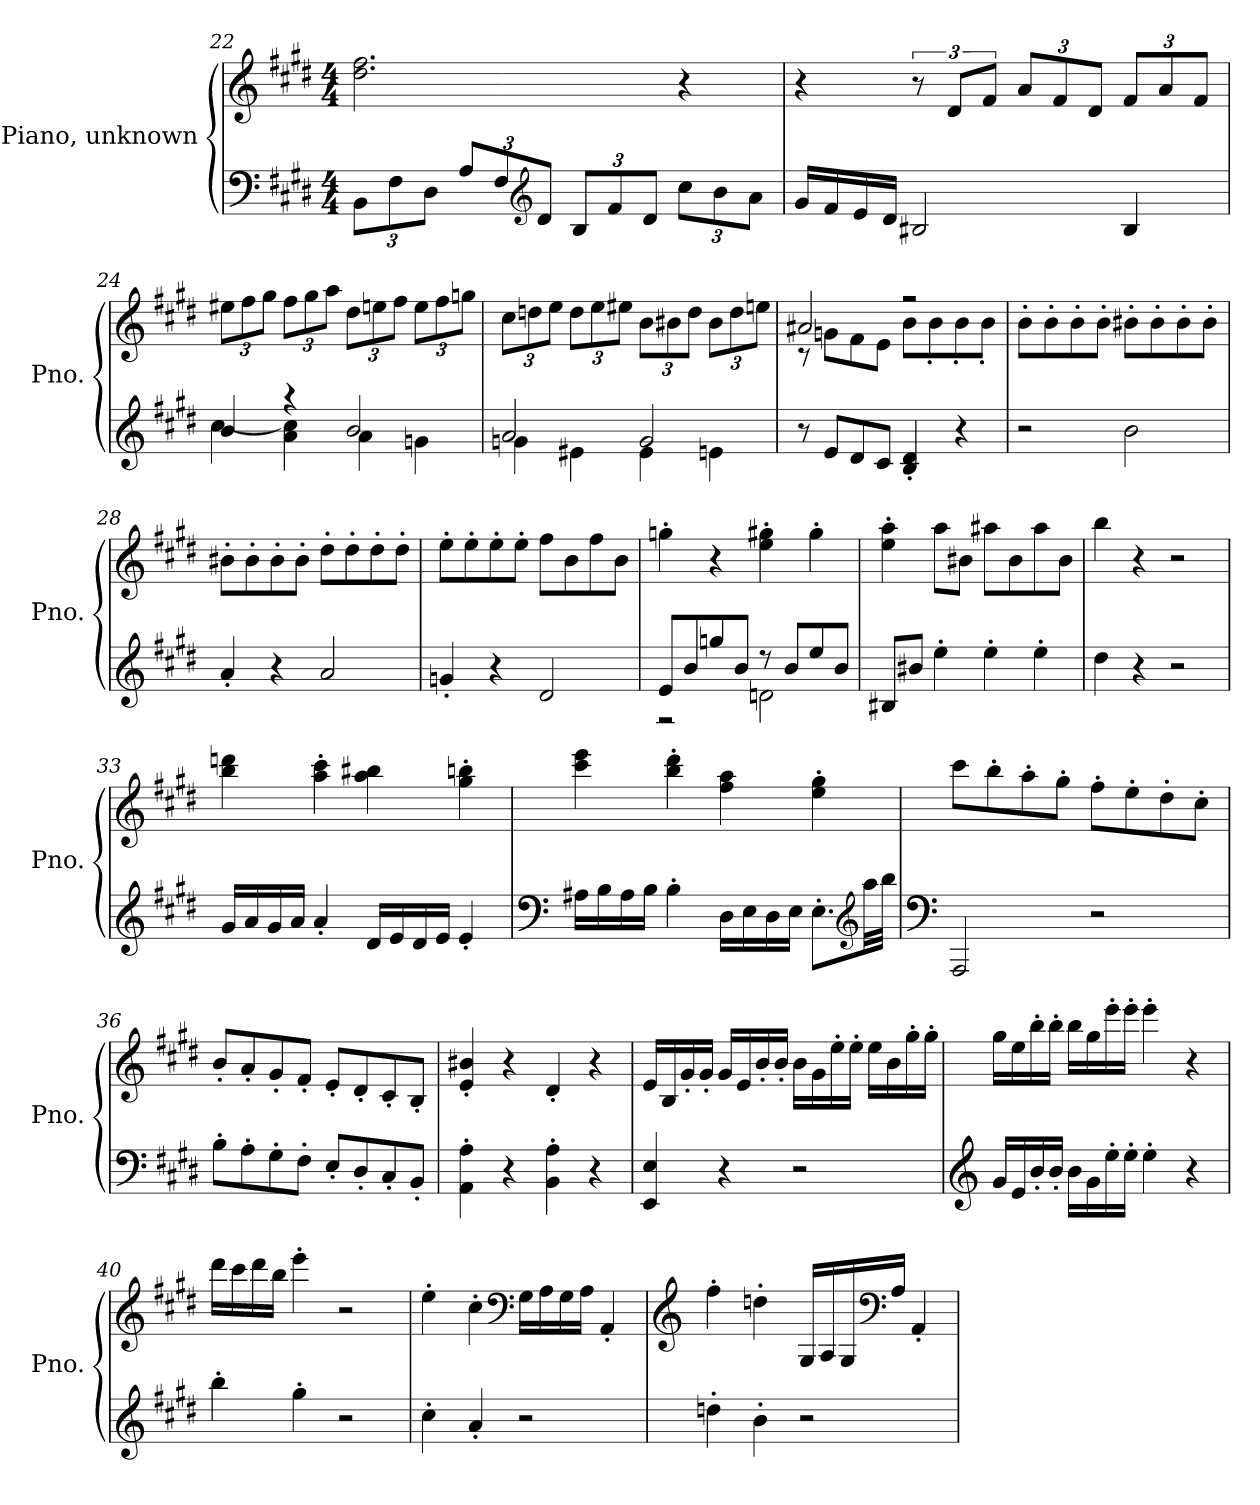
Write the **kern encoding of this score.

**kern	**kern
*part1	*part1
*staff2	*staff1
*I"Piano, unknown	*
*I'Pno.	*
!!LO:PB:g=z
*clefF4	*clefG2
*k[f#c#g#d#]	*k[f#c#g#d#]
*M4/4	*M4/4
*Xbrackettup	*
=22	=22
12BB\L	2.dd#\ 2.ff#\
12F#\	.
12D#\J	.
12A/L	.
12F#/	.
*clefG2	*
12d#/J	.
12B/L	.
12f#/	.
12d#/J	.
12cc#\L	4r
12b\	.
12a\J	.
=23	=23
16g#/LL	4r
16f#/	.
16e/	.
16d#/JJ	.
2B#X/	12r
.	12d#/L
.	12f#/J
*	*Xbrackettup
.	12a/L
.	12f#/
.	12d#/J
4B#/	12f#/L
.	12a/
.	12f#/J
=24	=24
*^	*
4b/	[4cc#\	12ee#X\L
.	.	12ff#\
.	.	12gg#\J
4r	4a\ 4cc#\]	12ff#\L
.	.	12gg#\
.	.	12aa\J
2b/	4a\	12dd#\L
.	.	12een\
.	.	12ff#\J
.	4gn\	12ee\L
.	.	12ff#\
.	.	12ggn\J
!!LO:LB:g=z
=25	=25	=25
2a/	4gn\	12cc#\L
.	.	12ddn\
.	.	12ee\J
.	4e#X\	12dd\L
.	.	12ee\
.	.	12ee#X\J
2g/	4e#\	12b\L
.	.	12b#X\
.	.	12dd\J
.	4en\	12b#\L
.	.	12dd\
.	.	12een\J
*v	*v	*
=26	=26
*	*^
8r	2a#X/	8r
8e/L	.	8gn\L
8d#/	.	8f#\
8c#/J	.	8e\J
4B/' 4d#/'	2r	8b\L
.	.	8b'\
4r	.	8b'\
.	.	8b'\J
*	*v	*v
=27	=27
2r	8b'\L
.	8b'\
.	8b'\
.	8b'\J
2b\	8b#X'\L
.	8b#'\
.	8b#'\
.	8b#'\J
=28	=28
4a'/	8b#X'\L
.	8b#'\
4r	8b#'\
.	8b#'\J
2a/	8dd#'\L
.	8dd#'\
.	8dd#'\
.	8dd#'\J
!!LO:LB:g=z
=29	=29
4gn'/	8ee'\L
.	8ee'\
4r	8ee'\
.	8ee'\J
2d#/	8ff#\L
.	8b\
.	8ff#\
.	8b\J
=30	=30
*^	*
8e/L	2r	4ggn'\
8b/	.	.
8ggn/	.	4r
8b/J	.	.
8r	2dn\	4ee\' 4gg#X\'
8b/L	.	.
8ee/	.	4gg#'\
8b/J	.	.
*v	*v	*
=31	=31
8B#X/L	4ee\' 4aa\'
8b#X/J	.
4ee'\	8aa\L
.	8b#X\J
4ee'\	8aa#X\L
.	8b#\
4ee'\	8aa#\
.	8b#\J
=32	=32
4dd#\	4bb\
4r	4r
2r	2r
!!LO:LB:g=z
=33	=33
16g#/LL	4bb\ 4dddn\
16a/	.
16g#/	.
16a/JJ	.
4a'/	4aa\' 4ccc#\'
16d#/LL	4aa\ 4bb#X\
16e/	.
16d#/	.
16e/JJ	.
4e'/	4gg#\' 4bbn\'
=34	=34
*clefF4	*
16A#X\LL	4ccc#\ 4eee\
16B\	.
16A#\	.
16B\JJ	.
4B'\	4bb\' 4ddd#\'
16D#\LL	4ff#\ 4aa\
16E\	.
16D#\	.
16E\JJ	.
8.E'\L	4ee\' 4gg#\'
*clefG2	*
32aa\LL	.
32bb\JJJ	.
=35	=35
*clefF4	*
2AAA/	8ccc#\L
.	8bb'\
.	8aa'\
.	8gg#'\J
2r	8ff#'\L
.	8ee'\
.	8dd#'\
.	8cc#'\J
!!LO:LB:g=z
=36	=36
8B'\L	8b'/L
8A'\	8a'/
8G#'\	8g#'/
8F#'\J	8f#'/J
8E'/L	8e'/L
8D#'/	8d#'/
8C#'/	8c#'/
8BB'/J	8B'/J
=37	=37
4AA\' 4A\'	4e/' 4b#X/'
4r	4r
4BB\' 4A\'	4d#'/
4r	4r
=38	=38
4EE/ 4E/	16e/LL
.	16B/
.	16g#'/
.	16g#'/JJ
4r	16g#/LL
.	16e/
.	16b'/
.	16b'/JJ
2r	16b\LL
.	16g#\
.	16ee'\
.	16ee'\JJ
.	16ee\LL
.	16b\
.	16gg#'\
.	16gg#'\JJ
=39	=39
*clefG2	*
16g#/LL	16gg#\LL
16e/	16ee\
16b'/	16bb'\
16b'/JJ	16bb'\JJ
16b\LL	16bb\LL
16g#\	16gg#\
16ee'\	16eee'\
16ee'\JJ	16eee'\JJ
4ee'\	4eee'\
4r	4r
!!LO:LB:g=z
=40	=40
4bb'\	16ddd#\LL
.	16ccc#\
.	16ddd#\
.	16bb\JJ
4gg#'\	4eee'\
2r	2r
=41	=41
4cc#'\	4ee'\
4a'/	4cc#'\
*	*clefF4
2r	16G#\LL
.	16A\
.	16G#\
.	16A\JJ
.	4AA'/
=42	=42
*	*clefG2
4ddn'\	4ff#'\
4b'\	4ddn'\
2r	16G#/LL
.	16A/
.	16G#/
*	*clefF4
.	16A/JJ
.	4AA'/
=	=
*-	*-
